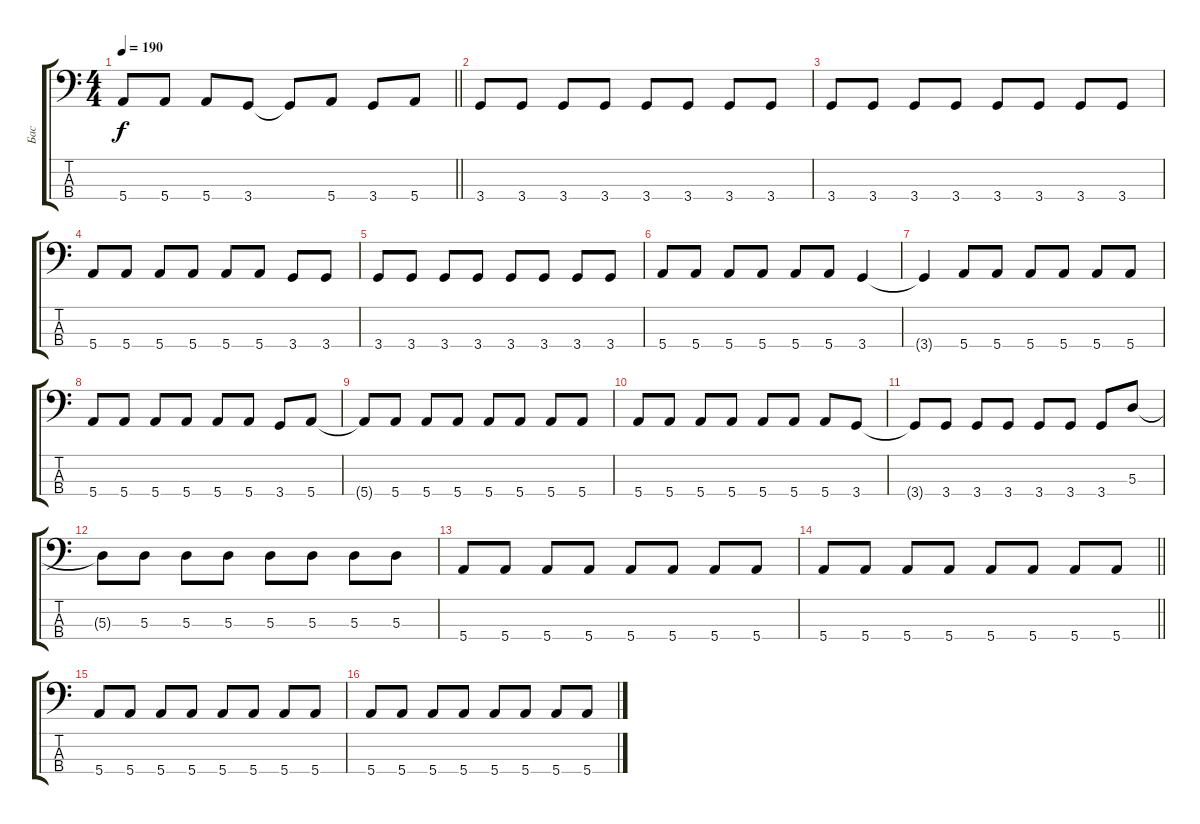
\track ("Бас" "Бас") {instrument electricbassfinger}
\staff {score tabs}
\tuning (G2 D2 A1 E1) {hide}
\ts (4 4)
\tempo 190
\clef f4
\barLineRight lightlight
\ks c
5.4.8{dy f} 5.4.8 5.4.8 3.4.8 3.4{t}.8 5.4.8 3.4.8 5.4.8 |
3.4.8 3.4.8 3.4.8 3.4.8 3.4.8 3.4.8 3.4.8 3.4.8 |
3.4.8 3.4.8 3.4.8 3.4.8 3.4.8 3.4.8 3.4.8 3.4.8 |
5.4.8 5.4.8 5.4.8 5.4.8 5.4.8 5.4.8 3.4.8 3.4.8 |
3.4.8 3.4.8 3.4.8 3.4.8 3.4.8 3.4.8 3.4.8 3.4.8 |
5.4.8 5.4.8 5.4.8 5.4.8 5.4.8 5.4.8 3.4.4 |
3.4{t}.4 5.4.8 5.4.8 5.4.8 5.4.8 5.4.8 5.4.8 |
5.4.8 5.4.8 5.4.8 5.4.8 5.4.8 5.4.8 3.4.8 5.4.8 |
5.4{t}.8 5.4.8 5.4.8 5.4.8 5.4.8 5.4.8 5.4.8 5.4.8 |
5.4.8 5.4.8 5.4.8 5.4.8 5.4.8 5.4.8 5.4.8 3.4.8 |
3.4{t}.8 3.4.8 3.4.8 3.4.8 3.4.8 3.4.8 3.4.8 5.3.8 |
5.3{t}.8 5.3.8 5.3.8 5.3.8 5.3.8 5.3.8 5.3.8 5.3.8 |
5.4.8 5.4.8 5.4.8 5.4.8 5.4.8 5.4.8 5.4.8 5.4.8 |
\barLineRight lightlight
5.4.8 5.4.8 5.4.8 5.4.8 5.4.8 5.4.8 5.4.8 5.4.8 |
5.4.8 5.4.8 5.4.8 5.4.8 5.4.8 5.4.8 5.4.8 5.4.8 |
5.4.8 5.4.8 5.4.8 5.4.8 5.4.8 5.4.8 5.4.8 5.4.8
